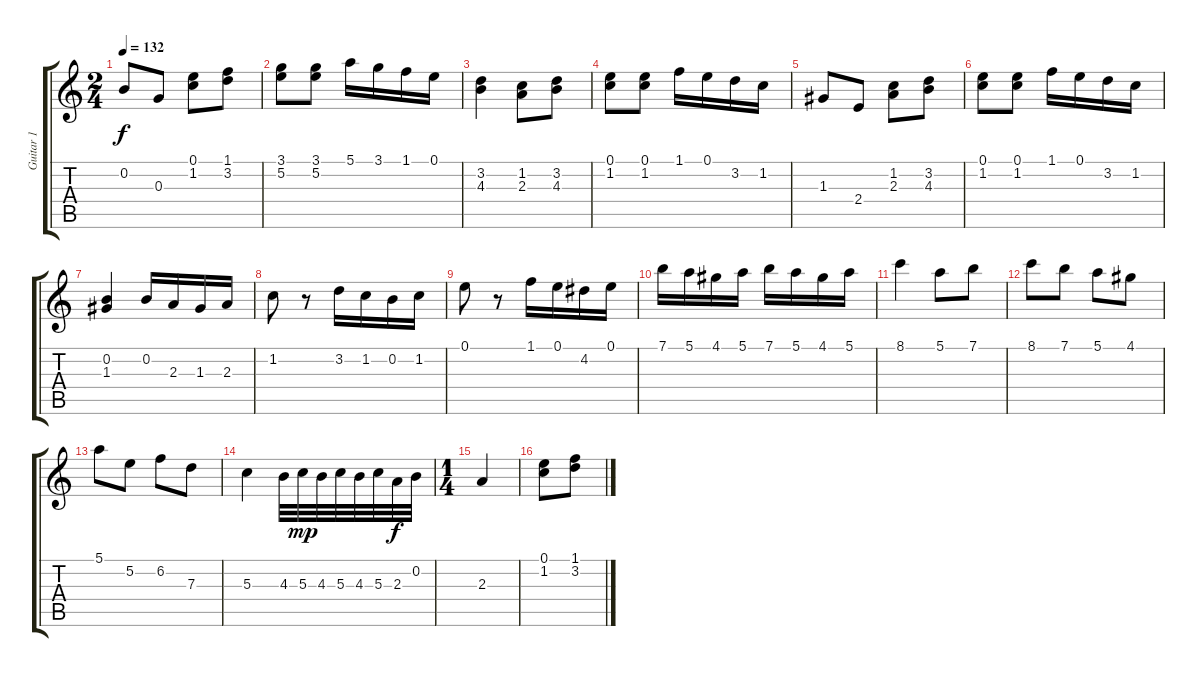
\track ("Guitar 1" "Guitar 1") {instrument acousticguitarnylon}
\staff {score tabs}
\tuning (E4 B3 G3 D3 A2 E2) {hide}
\ts (2 4)
\tempo 132
\clef g2
\ks c
0.2.8{dy f} 0.3.8 (0.1 1.2).8 (1.1 3.2).8 |
(3.1 5.2).8 (3.1 5.2).8 5.1.16 3.1.16 1.1.16 0.1.16 |
(3.2 4.3).4 (1.2 2.3).8 (3.2 4.3).8 |
(0.1 1.2).8 (0.1 1.2).8 1.1.16 0.1.16 3.2.16 1.2.16 |
1.3.8 2.4.8 (1.2 2.3).8 (3.2 4.3).8 |
(0.1 1.2).8 (0.1 1.2).8 1.1.16 0.1.16 3.2.16 1.2.16 |
(0.2 1.3).4 0.2.16 2.3.16 1.3.16 2.3.16 |
1.2.8 r.8 3.2.16 1.2.16 0.2.16 1.2.16 |
0.1.8 r.8 1.1.16 0.1.16 4.2.16 0.1.16 |
7.1.16 5.1.16 4.1.16 5.1.16 7.1.16 5.1.16 4.1.16 5.1.16 |
8.1.4 5.1.8 7.1.8 |
8.1.8 7.1.8 5.1.8 4.1.8 |
5.1.8 5.2.8 6.2.8 7.3.8 |
5.3.4 4.3.32 5.3.32{dy mp} 4.3.32 5.3.32 4.3.32 5.3.32 2.3.32{dy f} 0.2.32 |
\ts (1 4)
2.3.4 |
(0.1 1.2).8 (1.1 3.2).8
